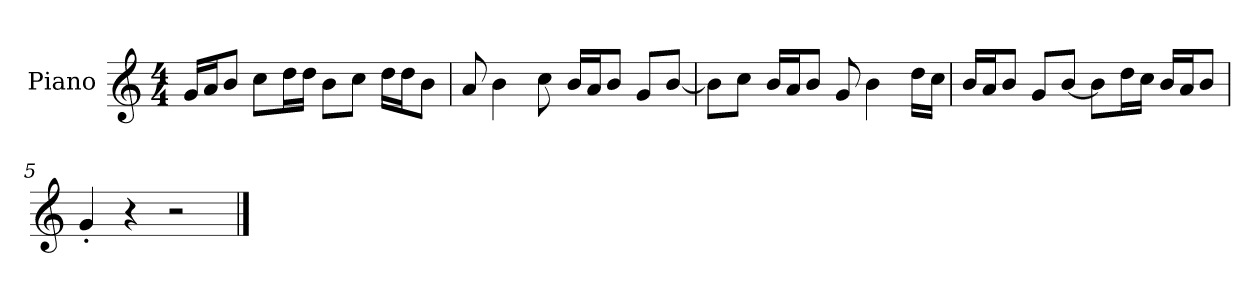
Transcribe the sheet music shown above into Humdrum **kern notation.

**kern
*part1
*staff1
*I"Piano
*I'P-no
*clefG2
*k[]
*M4/4
*MM90
=1
16g/LL
16a/J
8b/J
8cc\L
16dd\L
16dd\JJ
8b\L
8cc\J
16dd\LL
16dd\J
8b\J
=2
8a/
4b\
8cc\
16b/LL
16a/J
8b/J
8g/L
[8b/J
=3
8b\L]
8cc\J
16b/LL
16a/J
8b/J
8g/
4b\
16dd\LL
16cc\JJ
=4
16b/LL
16a/J
8b/J
8g/L
[8b/J
8b\L]
16dd\L
16cc\JJ
16b/LL
16a/J
8b/J
!!LO:LB:g=z
=5
4g'/
4r
2r
==
*-
